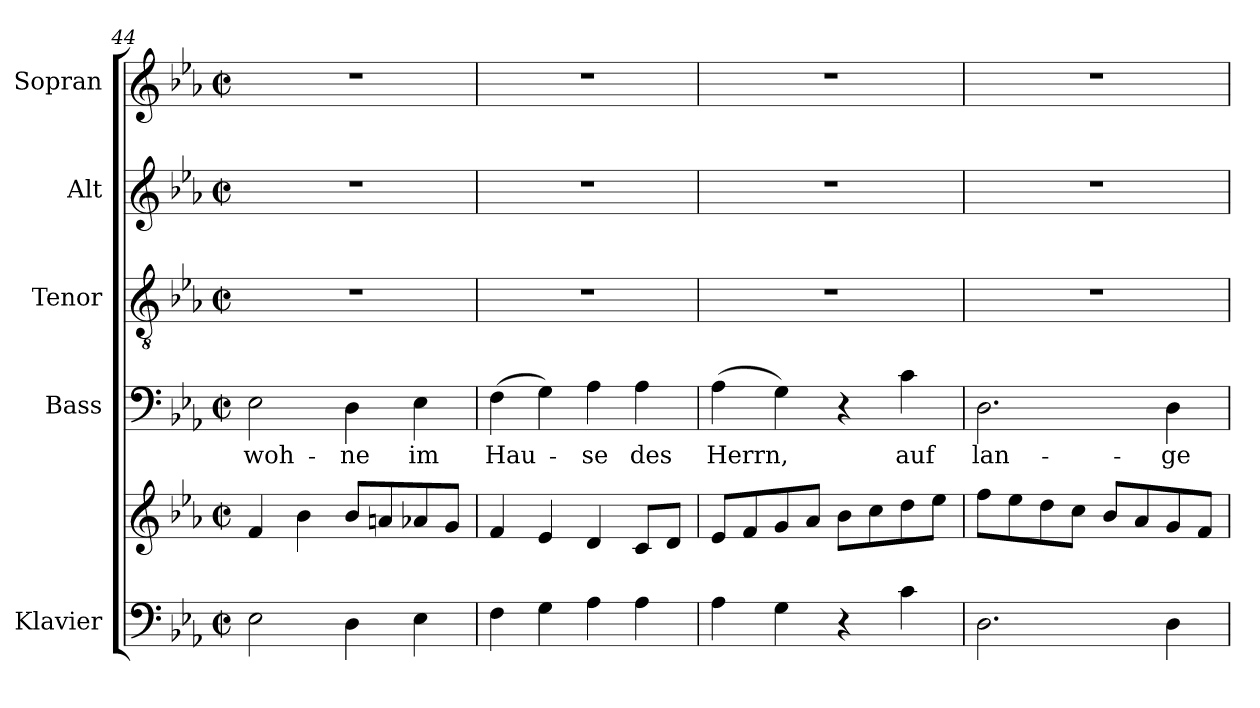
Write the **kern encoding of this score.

**kern	**kern	**kern	**text	**kern	**kern	**kern
*part5	*part5	*part4	*part4	*part3	*part2	*part1
*staff6	*staff5	*staff4	*staff4	*staff3	*staff2	*staff1
*I"Klavier	*	*I"Bass	*	*I"Tenor	*I"Alt	*I"Sopran
*I'Klav.	*	*I'B.	*	*I'T.	*I'A.	*I'S.
*clefF4	*clefG2	*clefF4	*	*clefGv2	*clefG2	*clefG2
*	*	*	*	*ITrd7c12	*	*
*k[b-e-a-]	*k[b-e-a-]	*k[b-e-a-]	*	*k[b-e-a-]	*k[b-e-a-]	*k[b-e-a-]
*E-:	*E-:	*E-:	*	*E-:	*E-:	*E-:
*M2/2	*M2/2	*M2/2	*	*M2/2	*M2/2	*M2/2
*met(c|)	*met(c|)	*met(c|)	*	*met(c|)	*met(c|)	*met(c|)
=44	=44	=44	=44	=44	=44	=44
!	!	!	!LO:LY:b:color=#000000	!	!	!
2E-i\	4fi/	2E-i\	woh-	1r	1r	1r
.	4b-i\	.	.	.	.	.
!	!	!	!LO:LY:b:color=#000000	!	!	!
4Di\	8b-i/L	4Di\	-ne	.	.	.
.	8ani/	.	.	.	.	.
!	!	!	!LO:LY:b:color=#000000	!	!	!
4E-i\	8a-Xi/	4E-i\	im	.	.	.
.	8gi/J	.	.	.	.	.
=45	=45	=45	=45	=45	=45	=45
!	!	!	!LO:LY:b:color=#000000	!	!	!
4Fi\	4fi/	(4Fi\	Hau-	1r	1r	1r
4Gi\	4e-i/	4Gi\)	.	.	.	.
!	!	!	!LO:LY:b:color=#000000	!	!	!
4A-i\	4di/	4A-i\	-se	.	.	.
!	!	!	!LO:LY:b:color=#000000	!	!	!
4A-i\	8ci/L	4A-i\	des	.	.	.
.	8di/J	.	.	.	.	.
=46	=46	=46	=46	=46	=46	=46
!	!	!	!LO:LY:b:color=#000000	!	!	!
4A-i\	8e-i/L	(4A-i\	Herrn,	1r	1r	1r
.	8fi/	.	.	.	.	.
4Gi\	8gi/	4Gi\)	.	.	.	.
.	8a-i/J	.	.	.	.	.
4r	8b-i\L	4r	.	.	.	.
.	8cci\	.	.	.	.	.
!	!	!	!LO:LY:b:color=#000000	!	!	!
4ci\	8ddi\	4ci\	auf	.	.	.
.	8ee-i\J	.	.	.	.	.
=47	=47	=47	=47	=47	=47	=47
!	!	!	!LO:LY:b:color=#000000	!	!	!
2.Di\	8ffi\L	2.Di\	lan-	1r	1r	1r
.	8ee-i\	.	.	.	.	.
.	8ddi\	.	.	.	.	.
.	8cci\J	.	.	.	.	.
.	8b-i/L	.	.	.	.	.
.	8a-i/	.	.	.	.	.
!	!	!	!LO:LY:b:color=#000000	!	!	!
4Di\	8gi/	4Di\	-ge	.	.	.
.	8fi/J	.	.	.	.	.
=	=	=	=	=	=	=
*-	*-	*-	*-	*-	*-	*-
